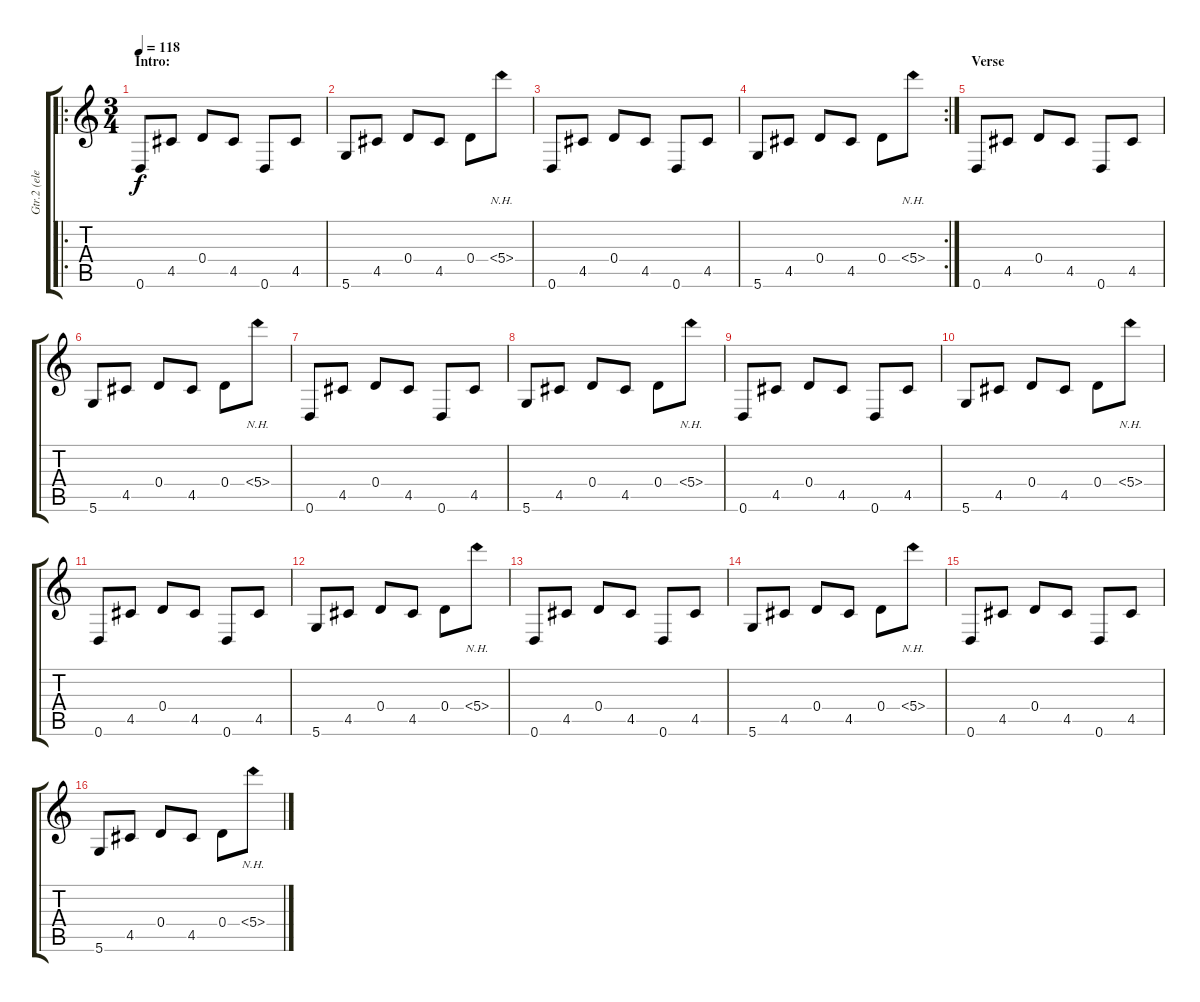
\track ("Gtr.2 (elec.)" "Gtr.2 (ele") {instrument electricguitarclean}
\staff {score tabs}
\tuning (E4 B3 G3 D3 A2 D2) {hide}
\ro
\ts (3 4)
\section ("" "Intro:")
\tempo 118
\clef g2
\ks c
0.6.8{dy f instrument electricguitarclean} 4.5.8 0.4.8 4.5.8 0.6.8 4.5.8 |
5.6.8 4.5.8 0.4.8 4.5.8 0.4.8 5.4{nh}.8 |
0.6.8 4.5.8 0.4.8 4.5.8 0.6.8 4.5.8 |
\rc 2
5.6.8 4.5.8 0.4.8 4.5.8 0.4.8 5.4{nh}.8 |
\section ("" "Verse")
0.6.8 4.5.8 0.4.8 4.5.8 0.6.8 4.5.8 |
5.6.8 4.5.8 0.4.8 4.5.8 0.4.8 5.4{nh}.8 |
0.6.8 4.5.8 0.4.8 4.5.8 0.6.8 4.5.8 |
5.6.8 4.5.8 0.4.8 4.5.8 0.4.8 5.4{nh}.8 |
0.6.8 4.5.8 0.4.8 4.5.8 0.6.8 4.5.8 |
5.6.8 4.5.8 0.4.8 4.5.8 0.4.8 5.4{nh}.8 |
0.6.8 4.5.8 0.4.8 4.5.8 0.6.8 4.5.8 |
5.6.8 4.5.8 0.4.8 4.5.8 0.4.8 5.4{nh}.8 |
0.6.8 4.5.8 0.4.8 4.5.8 0.6.8 4.5.8 |
5.6.8 4.5.8 0.4.8 4.5.8 0.4.8 5.4{nh}.8 |
0.6.8 4.5.8 0.4.8 4.5.8 0.6.8 4.5.8 |
5.6.8 4.5.8 0.4.8 4.5.8 0.4.8 5.4{nh}.8
